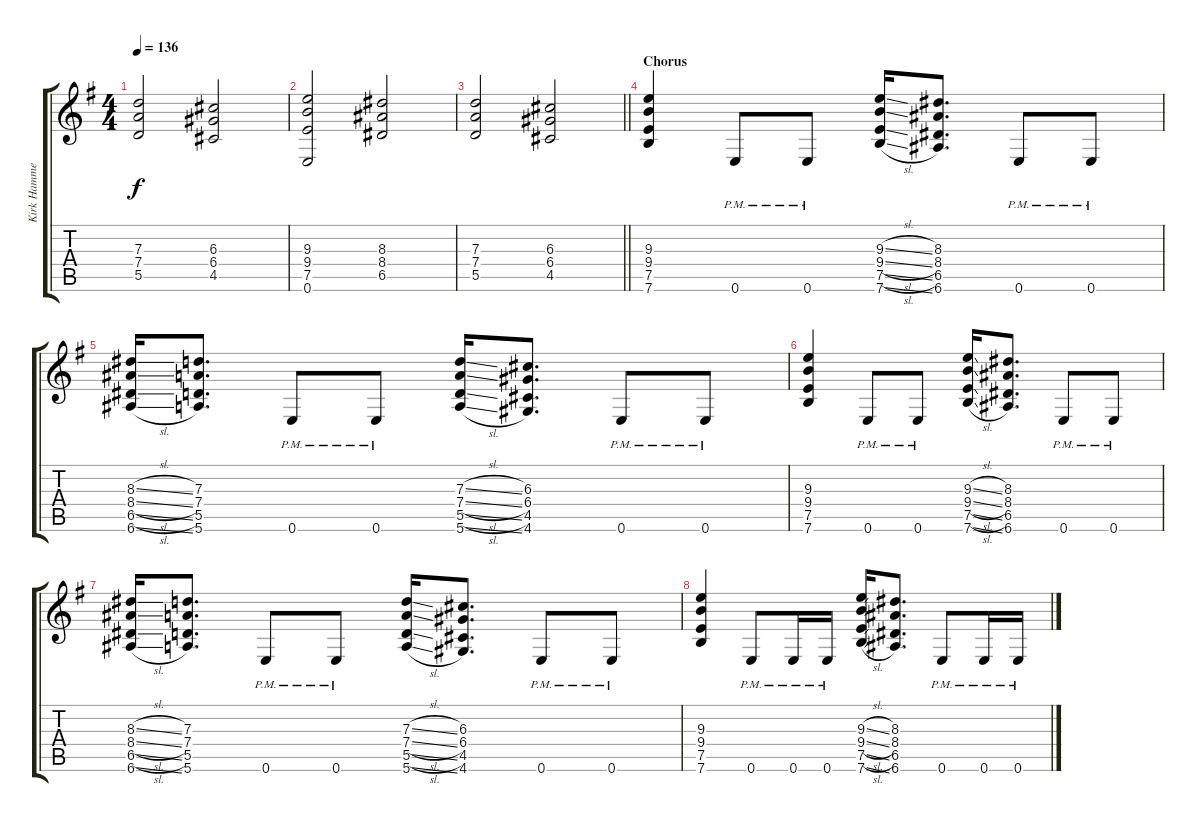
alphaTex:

\track ("Kirk Hammett" "Kirk Hamme") {instrument distortionguitar}
\staff {score tabs}
\tuning (E4 B3 G3 D3 A2 E2) {hide}
\ts (4 4)
\tempo 136
\clef g2
\ks g
(7.3 7.4 5.5).2{dy f} (6.3 6.4 4.5).2 |
(9.3 9.4 7.5 0.6).2 (8.3 8.4 6.5).2 |
\barLineRight lightlight
(7.3 7.4 5.5).2 (6.3 6.4 4.5).2 |
\section ("" "Chorus")
(9.3 9.4 7.5 7.6).4 0.6{pm}.8 0.6{pm}.8 (9.3{sl} 9.4{sl} 7.5{sl} 7.6{sl}).16 (8.3 8.4 6.5 6.6).8{d} 0.6{pm}.8 0.6{pm}.8 |
(8.3{sl} 8.4{sl} 6.5{sl} 6.6{sl}).16 (7.3 7.4 5.5 5.6).8{d} 0.6{pm}.8 0.6{pm}.8 (7.3{sl} 7.4{sl} 5.5{sl} 5.6{sl}).16 (6.3 6.4 4.5 4.6).8{d} 0.6{pm}.8 0.6{pm}.8 |
(9.3 9.4 7.5 7.6).4 0.6{pm}.8 0.6{pm}.8 (9.3{sl} 9.4{sl} 7.5{sl} 7.6{sl}).16 (8.3 8.4 6.5 6.6).8{d} 0.6{pm}.8 0.6{pm}.8 |
(8.3{sl} 8.4{sl} 6.5{sl} 6.6{sl}).16 (7.3 7.4 5.5 5.6).8{d} 0.6{pm}.8 0.6{pm}.8 (7.3{sl} 7.4{sl} 5.5{sl} 5.6{sl}).16 (6.3 6.4 4.5 4.6).8{d} 0.6{pm}.8 0.6{pm}.8 |
(9.3 9.4 7.5 7.6).4 0.6{pm}.8 0.6{pm}.16 0.6{pm}.16 (9.3{sl} 9.4{sl} 7.5{sl} 7.6{sl}).16 (8.3 8.4 6.5 6.6).8{d} 0.6{pm}.8 0.6{pm}.16 0.6{pm}.16
